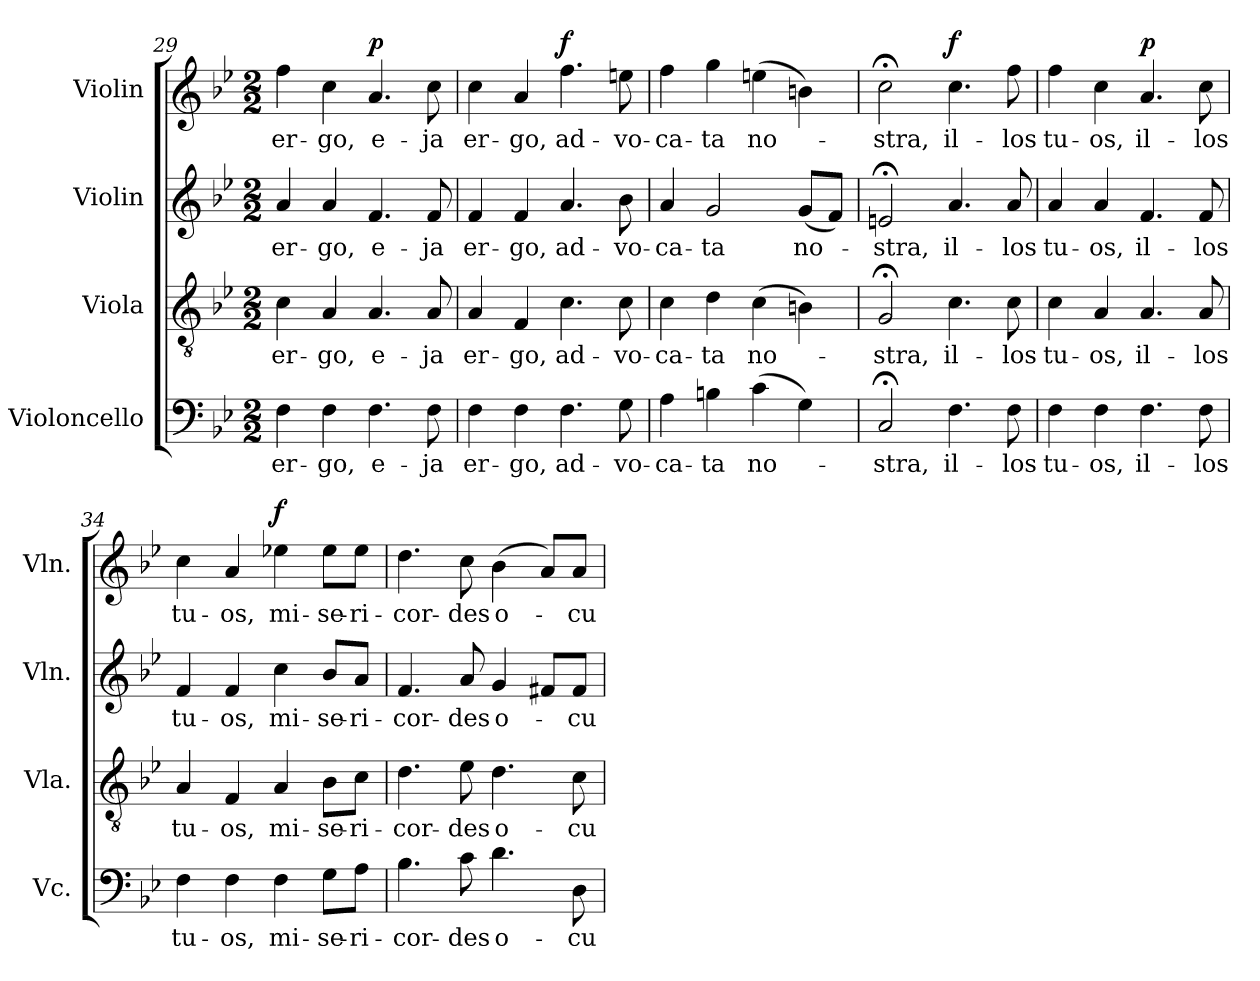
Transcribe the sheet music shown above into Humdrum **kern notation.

**kern	**text	**kern	**text	**kern	**text	**kern	**text	**dynam
*part4	*part4	*part3	*part3	*part2	*part2	*part1	*part1	*part1
*staff4	*staff4	*staff3	*staff3	*staff2	*staff2	*staff1	*staff1	*staff1
*I"Violoncello	*	*I"Viola	*	*I"Violin	*	*I"Violin	*	*
*I'Vc.	*	*I'Vla.	*	*I'Vln.	*	*I'Vln.	*	*
*clefF4	*	*clefGv2	*	*clefG2	*	*clefG2	*	*
*k[b-e-]	*	*k[b-e-]	*	*k[b-e-]	*	*k[b-e-]	*	*
*B-:	*	*B-:	*	*B-:	*	*B-:	*	*
*M2/2	*	*M2/2	*	*M2/2	*	*M2/2	*	*
=29	=29	=29	=29	=29	=29	=29	=29	=29
!	!LO:LY:b:color=#000000	!	!	!	!	!	!	!
!	!	!	!LO:LY:b:color=#000000	!	!	!	!	!
!	!	!	!	!	!LO:LY:b:color=#000000	!	!	!
!	!	!	!	!	!	!	!LO:LY:b:color=#000000	!
4Fi\	er-	4ci\	er-	4ai/	er-	4ffi\	er-	.
!	!LO:LY:b:color=#000000	!	!	!	!	!	!	!
!	!	!	!LO:LY:b:color=#000000	!	!	!	!	!
!	!	!	!	!	!LO:LY:b:color=#000000	!	!	!
!	!	!	!	!	!	!	!LO:LY:b:color=#000000	!
4Fi\	-go,	4Ai/	-go,	4ai/	-go,	4cci\	-go,	.
!	!LO:LY:b:color=#000000	!	!	!	!	!	!	!
!	!	!	!LO:LY:b:color=#000000	!	!	!	!	!
!	!	!	!	!	!LO:LY:b:color=#000000	!	!	!
!	!	!	!	!	!	!	!LO:LY:b:color=#000000	!
4.Fi\	e-	4.Ai/	e-	4.fi/	e-	4.ai/	e-	p
!	!LO:LY:b:color=#000000	!	!	!	!	!	!	!
!	!	!	!LO:LY:b:color=#000000	!	!	!	!	!
!	!	!	!	!	!LO:LY:b:color=#000000	!	!	!
!	!	!	!	!	!	!	!LO:LY:b:color=#000000	!
8Fi\	-ja	8Ai/	-ja	8fi/	-ja	8cci\	-ja	.
!!LO:LB:g=z
=30	=30	=30	=30	=30	=30	=30	=30	=30
!	!LO:LY:b:color=#000000	!	!	!	!	!	!	!
!	!	!	!LO:LY:b:color=#000000	!	!	!	!	!
!	!	!	!	!	!LO:LY:b:color=#000000	!	!	!
!	!	!	!	!	!	!	!LO:LY:b:color=#000000	!
4Fi\	er-	4Ai/	er-	4fi/	er-	4cci\	er-	.
!	!LO:LY:b:color=#000000	!	!	!	!	!	!	!
!	!	!	!LO:LY:b:color=#000000	!	!	!	!	!
!	!	!	!	!	!LO:LY:b:color=#000000	!	!	!
!	!	!	!	!	!	!	!LO:LY:b:color=#000000	!
4Fi\	-go,	4Fi/	-go,	4fi/	-go,	4ai/	-go,	.
!	!LO:LY:b:color=#000000	!	!	!	!	!	!	!
!	!	!	!LO:LY:b:color=#000000	!	!	!	!	!
!	!	!	!	!	!LO:LY:b:color=#000000	!	!	!
!	!	!	!	!	!	!	!LO:LY:b:color=#000000	!
4.Fi\	ad-	4.ci\	ad-	4.ai/	ad-	4.ffi\	ad-	f
!	!LO:LY:b:color=#000000	!	!	!	!	!	!	!
!	!	!	!LO:LY:b:color=#000000	!	!	!	!	!
!	!	!	!	!	!LO:LY:b:color=#000000	!	!	!
!	!	!	!	!	!	!	!LO:LY:b:color=#000000	!
8Gi\	-vo-	8ci\	-vo-	8b-i\	-vo-	8eeni\	-vo-	.
=31	=31	=31	=31	=31	=31	=31	=31	=31
!	!LO:LY:b:color=#000000	!	!	!	!	!	!	!
!	!	!	!LO:LY:b:color=#000000	!	!	!	!	!
!	!	!	!	!	!LO:LY:b:color=#000000	!	!	!
!	!	!	!	!	!	!	!LO:LY:b:color=#000000	!
4Ai\	-ca-	4ci\	-ca-	4ai/	-ca-	4ffi\	-ca-	.
!	!LO:LY:b:color=#000000	!	!	!	!	!	!	!
!	!	!	!LO:LY:b:color=#000000	!	!	!	!	!
!	!	!	!	!	!LO:LY:b:color=#000000	!	!	!
!	!	!	!	!	!	!	!LO:LY:b:color=#000000	!
4Bni\	-ta	4di\	-ta	2gi/	-ta	4ggi\	-ta	.
!	!LO:LY:b:color=#000000	!	!	!	!	!	!	!
!	!	!	!LO:LY:b:color=#000000	!	!	!	!	!
!	!	!	!	!	!	!	!LO:LY:b:color=#000000	!
(4ci\	no-	(4ci\	no-	.	.	(4eeni\	no-	.
!	!	!	!	!	!LO:LY:b:color=#000000	!	!	!
4Gi\)	.	4Bni\)	.	(8gi/L	no-	4bni\)	.	.
.	.	.	.	8fi/J)	.	.	.	.
=32	=32	=32	=32	=32	=32	=32	=32	=32
!	!LO:LY:b:color=#000000	!	!	!	!	!	!	!
!	!	!	!LO:LY:b:color=#000000	!	!	!	!	!
!	!	!	!	!	!LO:LY:b:color=#000000	!	!	!
!	!	!	!	!	!	!	!LO:LY:b:color=#000000	!
2C;i/	-stra,	2G;i/	-stra,	2en;i/	-stra,	2cc;i\	-stra,	.
!	!LO:LY:b:color=#000000	!	!	!	!	!	!	!
!	!	!	!LO:LY:b:color=#000000	!	!	!	!	!
!	!	!	!	!	!LO:LY:b:color=#000000	!	!	!
!	!	!	!	!	!	!	!LO:LY:b:color=#000000	!
4.Fi\	il-	4.ci\	il-	4.ai/	il-	4.cci\	il-	f
!	!LO:LY:b:color=#000000	!	!	!	!	!	!	!
!	!	!	!LO:LY:b:color=#000000	!	!	!	!	!
!	!	!	!	!	!LO:LY:b:color=#000000	!	!	!
!	!	!	!	!	!	!	!LO:LY:b:color=#000000	!
8Fi\	-los	8ci\	-los	8ai/	-los	8ffi\	-los	.
=33	=33	=33	=33	=33	=33	=33	=33	=33
!	!LO:LY:b:color=#000000	!	!	!	!	!	!	!
!	!	!	!LO:LY:b:color=#000000	!	!	!	!	!
!	!	!	!	!	!LO:LY:b:color=#000000	!	!	!
!	!	!	!	!	!	!	!LO:LY:b:color=#000000	!
4Fi\	tu-	4ci\	tu-	4ai/	tu-	4ffi\	tu-	.
!	!LO:LY:b:color=#000000	!	!	!	!	!	!	!
!	!	!	!LO:LY:b:color=#000000	!	!	!	!	!
!	!	!	!	!	!LO:LY:b:color=#000000	!	!	!
!	!	!	!	!	!	!	!LO:LY:b:color=#000000	!
4Fi\	-os,	4Ai/	-os,	4ai/	-os,	4cci\	-os,	.
!	!LO:LY:b:color=#000000	!	!	!	!	!	!	!
!	!	!	!LO:LY:b:color=#000000	!	!	!	!	!
!	!	!	!	!	!LO:LY:b:color=#000000	!	!	!
!	!	!	!	!	!	!	!LO:LY:b:color=#000000	!
4.Fi\	il-	4.Ai/	il-	4.fi/	il-	4.ai/	il-	p
!	!LO:LY:b:color=#000000	!	!	!	!	!	!	!
!	!	!	!LO:LY:b:color=#000000	!	!	!	!	!
!	!	!	!	!	!LO:LY:b:color=#000000	!	!	!
!	!	!	!	!	!	!	!LO:LY:b:color=#000000	!
8Fi\	-los	8Ai/	-los	8fi/	-los	8cci\	-los	.
=34	=34	=34	=34	=34	=34	=34	=34	=34
!	!LO:LY:b:color=#000000	!	!	!	!	!	!	!
!	!	!	!LO:LY:b:color=#000000	!	!	!	!	!
!	!	!	!	!	!LO:LY:b:color=#000000	!	!	!
!	!	!	!	!	!	!	!LO:LY:b:color=#000000	!
4Fi\	tu-	4Ai/	tu-	4fi/	tu-	4cci\	tu-	.
!	!LO:LY:b:color=#000000	!	!	!	!	!	!	!
!	!	!	!LO:LY:b:color=#000000	!	!	!	!	!
!	!	!	!	!	!LO:LY:b:color=#000000	!	!	!
!	!	!	!	!	!	!	!LO:LY:b:color=#000000	!
4Fi\	-os,	4Fi/	-os,	4fi/	-os,	4ai/	-os,	.
!	!LO:LY:b:color=#000000	!	!	!	!	!	!	!
!	!	!	!LO:LY:b:color=#000000	!	!	!	!	!
!	!	!	!	!	!LO:LY:b:color=#000000	!	!	!
!	!	!	!	!	!	!	!LO:LY:b:color=#000000	!
4Fi\	mi-	4Ai/	mi-	4cci\	mi-	4ee-Xi\	mi-	f
!	!LO:LY:b:color=#000000	!	!	!	!	!	!	!
!	!	!	!LO:LY:b:color=#000000	!	!	!	!	!
!	!	!	!	!	!LO:LY:b:color=#000000	!	!	!
!	!	!	!	!	!	!	!LO:LY:b:color=#000000	!
8Gi\L	-se-	8B-i\L	-se-	8b-i/L	-se-	8ee-i\L	-se-	.
!	!LO:LY:b:color=#000000	!	!	!	!	!	!	!
!	!	!	!LO:LY:b:color=#000000	!	!	!	!	!
!	!	!	!	!	!LO:LY:b:color=#000000	!	!	!
!	!	!	!	!	!	!	!LO:LY:b:color=#000000	!
8Ai\J	-ri-	8ci\J	-ri-	8ai/J	-ri-	8ee-i\J	-ri-	.
=35	=35	=35	=35	=35	=35	=35	=35	=35
!	!LO:LY:b:color=#000000	!	!	!	!	!	!	!
!	!	!	!LO:LY:b:color=#000000	!	!	!	!	!
!	!	!	!	!	!LO:LY:b:color=#000000	!	!	!
!	!	!	!	!	!	!	!LO:LY:b:color=#000000	!
4.B-i\	-cor-	4.di\	-cor-	4.fi/	-cor-	4.ddi\	-cor-	.
!	!LO:LY:b:color=#000000	!	!	!	!	!	!	!
!	!	!	!LO:LY:b:color=#000000	!	!	!	!	!
!	!	!	!	!	!LO:LY:b:color=#000000	!	!	!
!	!	!	!	!	!	!	!LO:LY:b:color=#000000	!
8ci\	-des	8e-i\	-des	8ai/	-des	8cci\	-des	.
!	!LO:LY:b:color=#000000	!	!	!	!	!	!	!
!	!	!	!LO:LY:b:color=#000000	!	!	!	!	!
!	!	!	!	!	!LO:LY:b:color=#000000	!	!	!
!	!	!	!	!	!	!	!LO:LY:b:color=#000000	!
4.di\	o-	4.di\	o-	4gi/	o-	(4b-i\	o-	.
.	.	.	.	8f#Xi/L	.	8ai/L)	.	.
!	!LO:LY:b:color=#000000	!	!	!	!	!	!	!
!	!	!	!LO:LY:b:color=#000000	!	!	!	!	!
!	!	!	!	!	!LO:LY:b:color=#000000	!	!	!
!	!	!	!	!	!	!	!LO:LY:b:color=#000000	!
8Di\	-cu-	8ci\	-cu-	8f#i/J	-cu-	8ai/J	-cu-	.
=	=	=	=	=	=	=	=	=
*-	*-	*-	*-	*-	*-	*-	*-	*-
